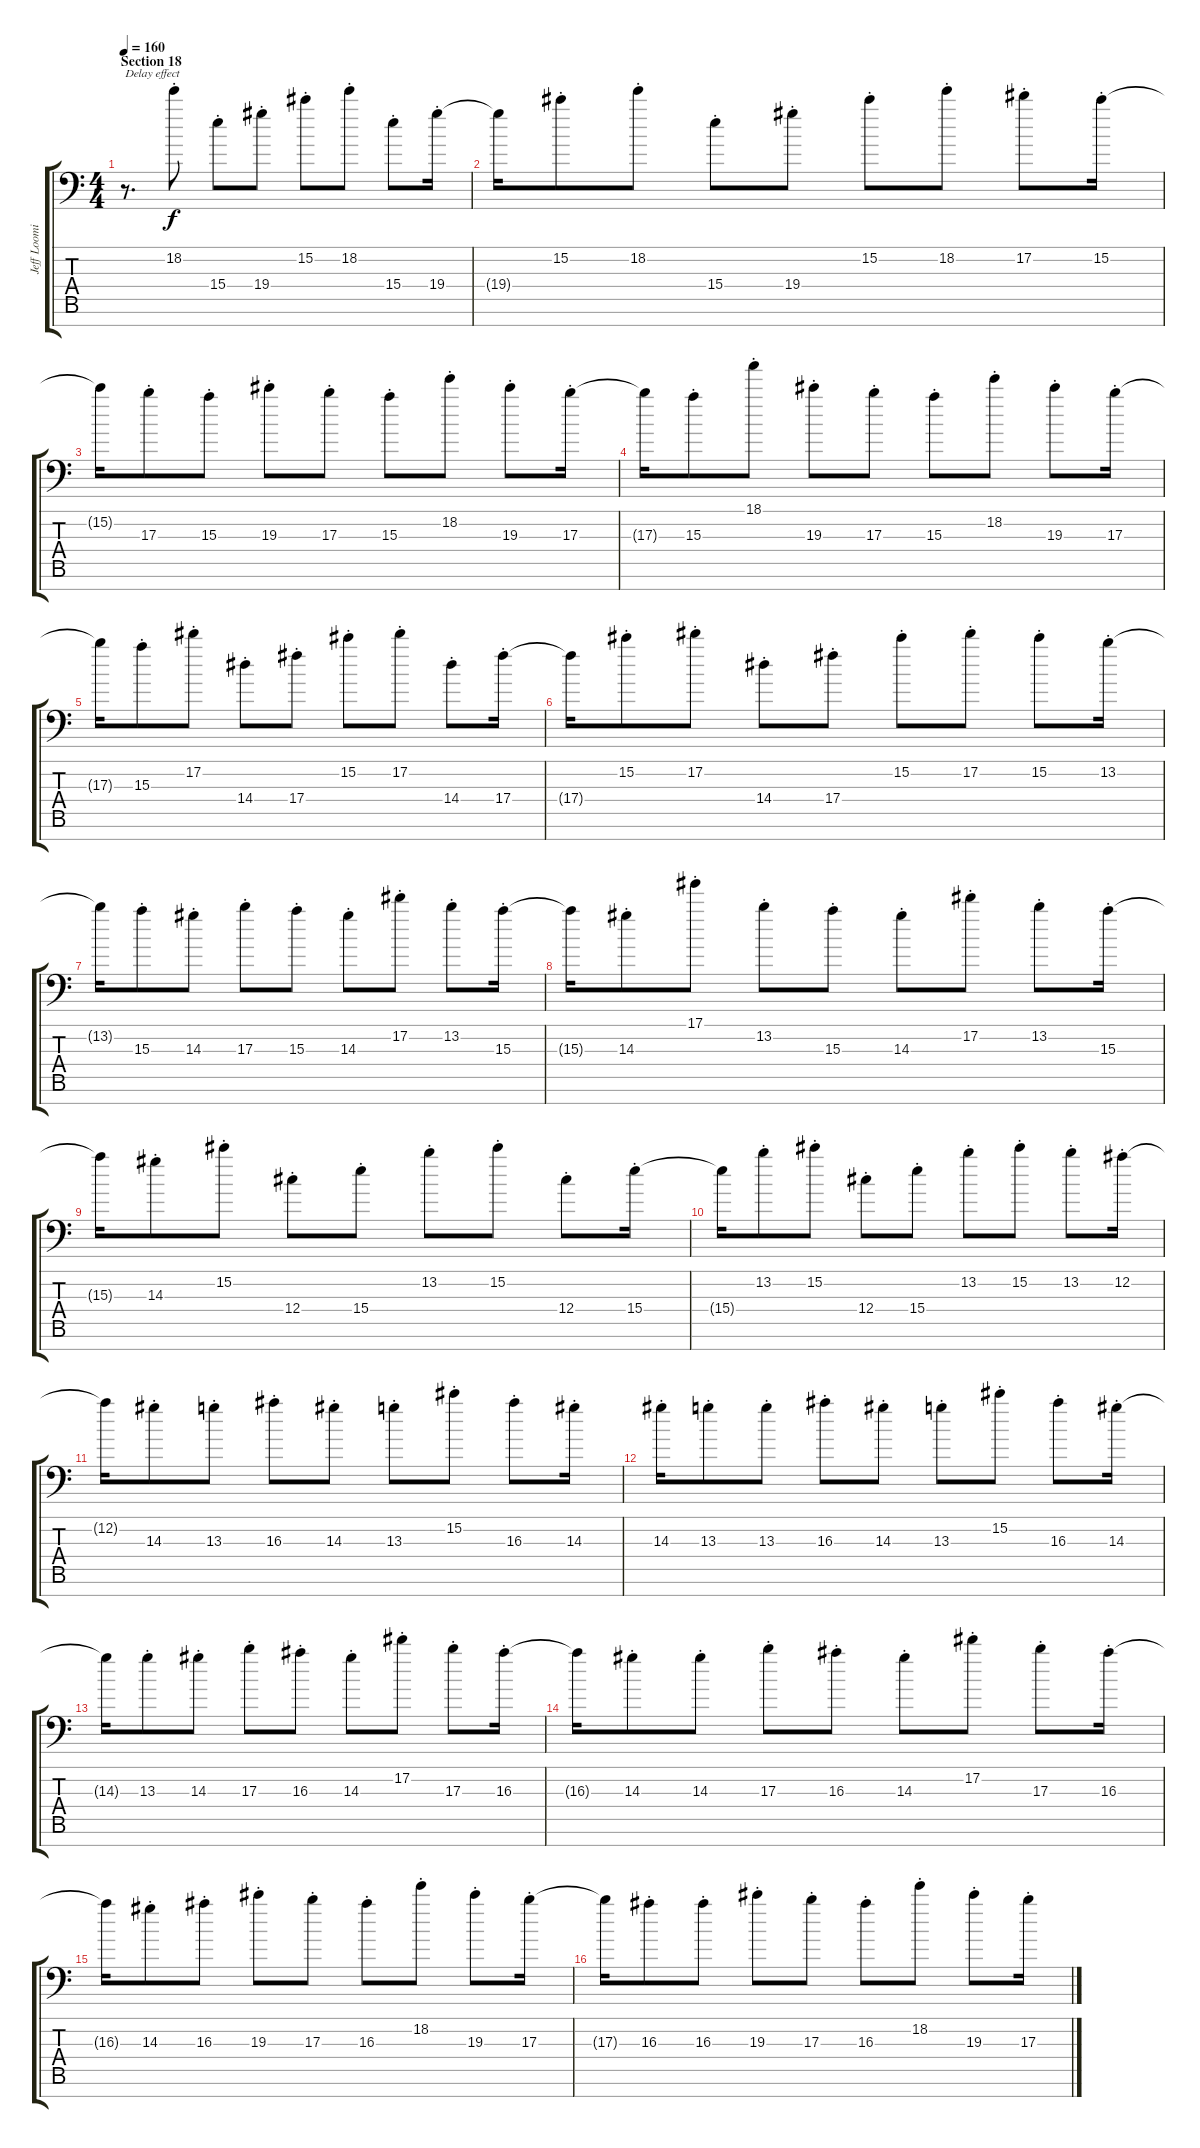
\track ("Jeff Loomis - lead guitar 2" "Jeff Loomi") {instrument overdrivenguitar}
\staff {score tabs}
\tuning (Eb4 Bb3 Gb3 Db3 Ab2 Eb2 Bb1) {hide}
\ts (4 4)
\section ("" "Section 18")
\tempo 160
\clef f4
\ks c
r.8{d txt "Delay effect" dy f} 18.2{st}.8 15.4{st}.8 19.4{st}.8 15.2{st}.8 18.2{st}.8 15.4{st}.8 19.4{st}.16 |
19.4{t}.16 15.2{st}.8 18.2{st}.8 15.4{st}.8 19.4{st}.8 15.2{st}.8 18.2{st}.8 17.2{st}.8 15.2{st}.16 |
15.2{t}.16 17.3{st}.8 15.3{st}.8 19.3{st}.8 17.3{st}.8 15.3{st}.8 18.2{st}.8 19.3{st}.8 17.3{st}.16 |
17.3{t}.16 15.3{st}.8 18.1{st}.8 19.3{st}.8 17.3{st}.8 15.3{st}.8 18.2{st}.8 19.3{st}.8 17.3{st}.16 |
17.3{t}.16 15.3{st}.8 17.2{st}.8 14.4{st}.8 17.4{st}.8 15.2{st}.8 17.2{st}.8 14.4{st}.8 17.4{st}.16 |
17.4{t}.16 15.2{st}.8 17.2{st}.8 14.4{st}.8 17.4{st}.8 15.2{st}.8 17.2{st}.8 15.2{st}.8 13.2{st}.16 |
13.2{t}.16 15.3{st}.8 14.3{st}.8 17.3{st}.8 15.3{st}.8 14.3{st}.8 17.2{st}.8 13.2{st}.8 15.3{st}.16 |
15.3{t}.16 14.3{st}.8 17.1{st}.8 13.2{st}.8 15.3{st}.8 14.3{st}.8 17.2{st}.8 13.2{st}.8 15.3{st}.16 |
15.3{t}.16 14.3{st}.8 15.2{st}.8 12.4{st}.8 15.4{st}.8 13.2{st}.8 15.2{st}.8 12.4{st}.8 15.4{st}.16 |
15.4{t}.16 13.2{st}.8 15.2{st}.8 12.4{st}.8 15.4{st}.8 13.2{st}.8 15.2{st}.8 13.2{st}.8 12.2{st}.16 |
12.2{t}.16 14.3{st}.8 13.3{st}.8 16.3{st}.8 14.3{st}.8 13.3{st}.8 15.2{st}.8 16.3{st}.8 14.3{st}.16 |
14.3{st}.16 13.3{st}.8 13.3{st}.8 16.3{st}.8 14.3{st}.8 13.3{st}.8 15.2{st}.8 16.3{st}.8 14.3{st}.16 |
14.3{t}.16 13.3{st}.8 14.3{st}.8 17.3{st}.8 16.3{st}.8 14.3{st}.8 17.2{st}.8 17.3{st}.8 16.3{st}.16 |
16.3{t}.16 14.3{st}.8 14.3{st}.8 17.3{st}.8 16.3{st}.8 14.3{st}.8 17.2{st}.8 17.3{st}.8 16.3{st}.16 |
16.3{t}.16 14.3{st}.8 16.3{st}.8 19.3{st}.8 17.3{st}.8 16.3{st}.8 18.2{st}.8 19.3{st}.8 17.3{st}.16 |
17.3{t}.16 16.3{st}.8 16.3{st}.8 19.3{st}.8 17.3{st}.8 16.3{st}.8 18.2{st}.8 19.3{st}.8 17.3{st}.16
